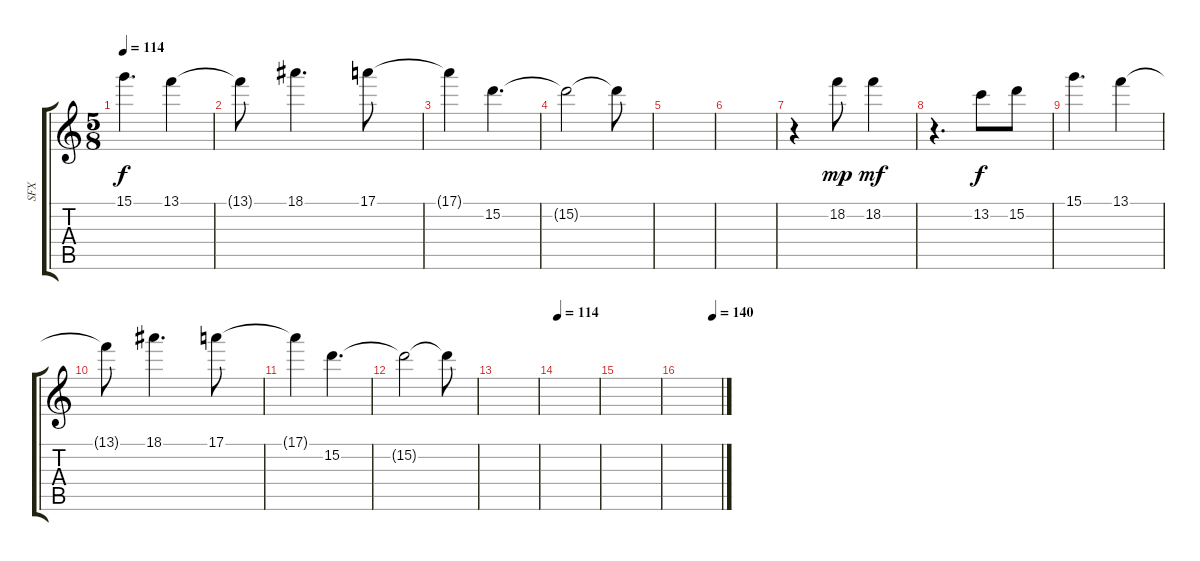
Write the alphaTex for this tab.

\track ("SFX" "SFX") {instrument distortionguitar}
\staff {score tabs}
\tuning (E4 B3 G3 D3 A2 D2) {hide}
\ts (5 8)
\tempo 114
\clef g2
\ks c
15.1.4{d dy f} 13.1.4 |
13.1{t}.8 18.1.4{d} 17.1.8 |
17.1{t}.4 15.2.4{d} |
15.2{t}.2 15.2{t}.8 |
|
|
r.4 18.2.8{dy mp} 18.2.4{dy mf} |
r.4{d} 13.2.8{dy f} 15.2.8 |
15.1.4{d} 13.1.4 |
13.1{t}.8 18.1.4{d} 17.1.8 |
17.1{t}.4 15.2.4{d} |
15.2{t}.2 15.2{t}.8 |
|
\tempo 114
|
|
\tempo (140 0.8)
